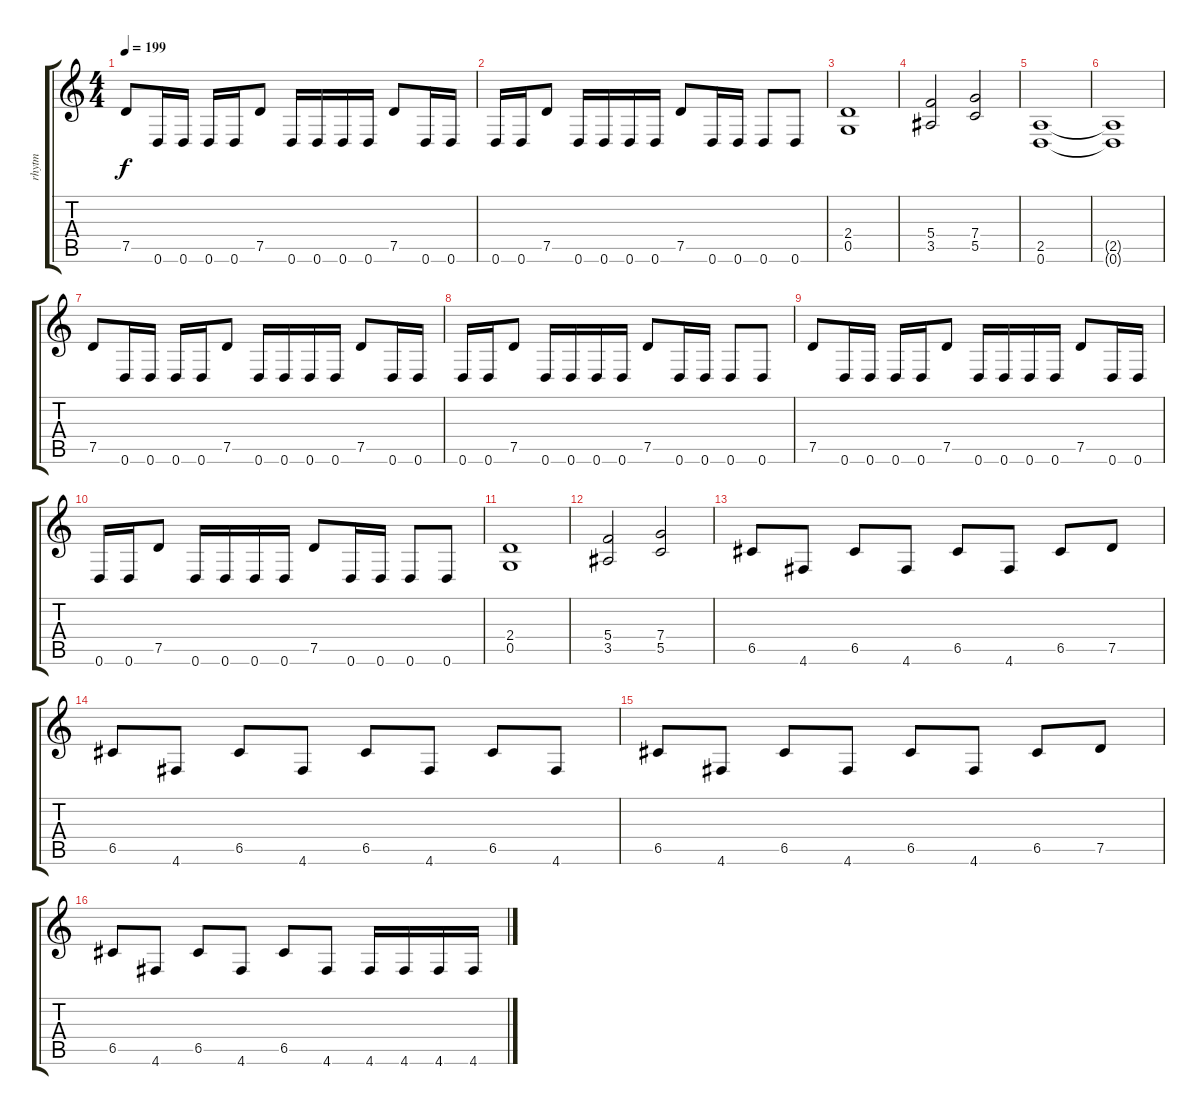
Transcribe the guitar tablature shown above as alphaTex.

\track ("rhytm" "rhytm") {instrument distortionguitar}
\staff {score tabs}
\tuning (D4 A3 F3 C3 G2 D2) {hide}
\ts (4 4)
\tempo 199
\clef g2
\ks c
7.5.8{dy f} 0.6.16 0.6.16 0.6.16 0.6.16 7.5.8 0.6.16 0.6.16 0.6.16 0.6.16 7.5.8 0.6.16 0.6.16 |
0.6.16 0.6.16 7.5.8 0.6.16 0.6.16 0.6.16 0.6.16 7.5.8 0.6.16 0.6.16 0.6.8 0.6.8 |
(2.4 0.5).1 |
(5.4 3.5).2 (7.4 5.5).2 |
(2.5 0.6).1 |
(2.5{t} 0.6{t}).1 |
7.5.8 0.6.16 0.6.16 0.6.16 0.6.16 7.5.8 0.6.16 0.6.16 0.6.16 0.6.16 7.5.8 0.6.16 0.6.16 |
0.6.16 0.6.16 7.5.8 0.6.16 0.6.16 0.6.16 0.6.16 7.5.8 0.6.16 0.6.16 0.6.8 0.6.8 |
7.5.8 0.6.16 0.6.16 0.6.16 0.6.16 7.5.8 0.6.16 0.6.16 0.6.16 0.6.16 7.5.8 0.6.16 0.6.16 |
0.6.16 0.6.16 7.5.8 0.6.16 0.6.16 0.6.16 0.6.16 7.5.8 0.6.16 0.6.16 0.6.8 0.6.8 |
(2.4 0.5).1 |
(5.4 3.5).2 (7.4 5.5).2 |
6.5.8 4.6.8 6.5.8 4.6.8 6.5.8 4.6.8 6.5.8 7.5.8 |
6.5.8 4.6.8 6.5.8 4.6.8 6.5.8 4.6.8 6.5.8 4.6.8 |
6.5.8 4.6.8 6.5.8 4.6.8 6.5.8 4.6.8 6.5.8 7.5.8 |
6.5.8 4.6.8 6.5.8 4.6.8 6.5.8 4.6.8 4.6.16 4.6.16 4.6.16 4.6.16
